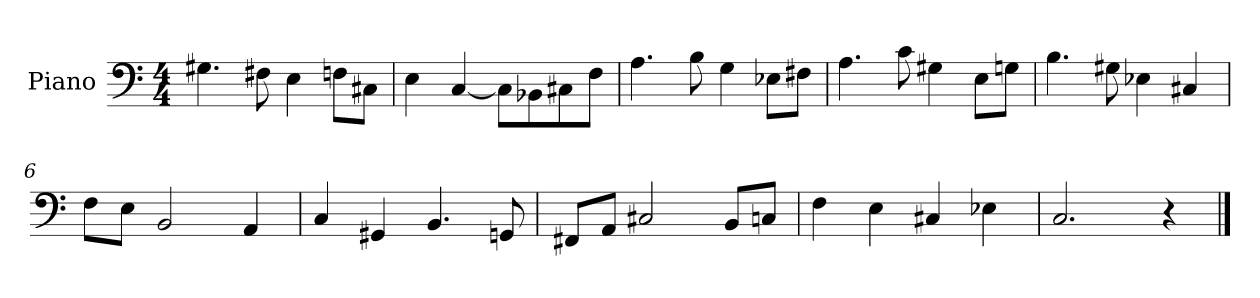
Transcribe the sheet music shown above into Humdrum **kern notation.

**kern
*part1
*staff1
*I"Piano
*I'Pno.
*clefF4
*k[]
*M4/4
*MM120
=1
4.G#X\
8F#X\
4E\
8Fn\L
8C#X\J
=2
4E\
[4C/
8C\L]
8BB-X\
8C#X\
8F\J
=3
4.A\
8B\
4G\
8E-X\L
8F#X\J
=4
4.A\
8c\
4G#X\
8E\L
8Gn\J
=5
4.B\
8G#X\
4E-X\
4C#X/
=6
8F\L
8E\J
2BB/
4AA/
!!LO:LB:g=z
=7
4C/
4GG#X/
4.BB/
8GGn/
=8
8FF#X/L
8AA/J
2C#X/
8BB/L
8Cn/J
=9
4F\
4E\
4C#X/
4E-X\
=10
2.C/
4r
==
*-
